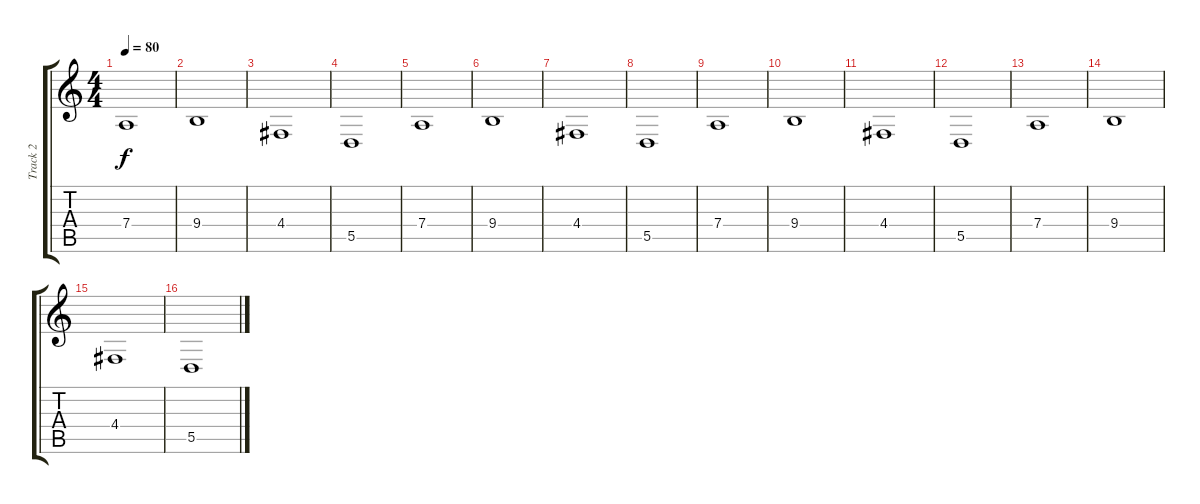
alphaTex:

\track ("Track 2" "Track 2") {instrument choiraahs}
\staff {score tabs}
\tuning (E4 B3 G3 D3 A2 E2) {hide}
\ts (4 4)
\tempo 80
\clef g2
\ks c
7.4.1{dy f} |
9.4.1 |
4.4.1 |
5.5.1 |
7.4.1 |
9.4.1 |
4.4.1 |
5.5.1 |
7.4.1 |
9.4.1 |
4.4.1 |
5.5.1 |
7.4.1 |
9.4.1 |
4.4.1 |
5.5.1
